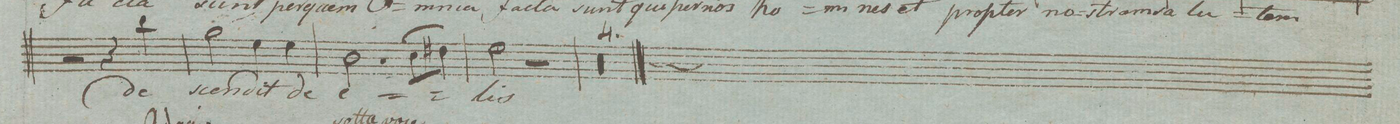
**kern	**text	**dynam
*I"Basso. Tutti i Solo	*	*
*clefF4	*	*
*k[]	*	*
*met(c|)	*	*
*M2/2	*	*
2r	.	.
4r	.	.
4d\	de-	.
=60	=60	=60
2B\	-scen-	.
4G\	-dit	.
4G\	de	.
=61	=61	=61
2.D\	e-	.
(8E\L	.	.
8F#X\J)	.	.
=62	=62	=62
2G\	-lis.	.
2r	.	.
=63	=63	=63
00r	.	.
=64	=64	=64
=65	=65	=65
=66	=66	=66
=||67	=||67	=||67
*clefF4	*	*
*k[b-e-a-]	*	*
*M3/4	*	*
*-	*-	*-
